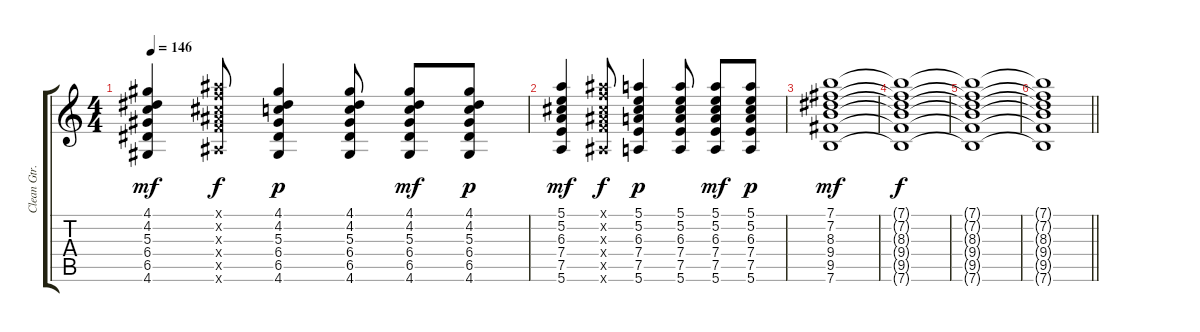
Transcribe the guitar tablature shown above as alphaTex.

\track ("Clean Gtr." "Clean Gtr.") {instrument electricguitarclean}
\staff {score tabs}
\tuning (E4 B3 G3 D3 A2 E2) {hide}
\ts (4 4)
\tempo 146
\clef g2
\ks c
(4.1 4.2 5.3 6.4 6.5 4.6).4{dy mf} (6.1{x} 6.2{x} 6.3{x} 8.4{x} 8.5{x} 6.6{x}).8{dy f} (4.1 4.2 5.3 6.4 6.5 4.6).4{dy p} (4.1 4.2 5.3 6.4 6.5 4.6).8 (4.1 4.2 5.3 6.4 6.5 4.6).8{dy mf} (4.1 4.2 5.3 6.4 6.5 4.6).8{dy p} |
(5.1 5.2 6.3 7.4 7.5 5.6).4{dy mf} (6.1{x} 6.2{x} 6.3{x} 8.4{x} 8.5{x} 6.6{x}).8{dy f} (5.1 5.2 6.3 7.4 7.5 5.6).4{dy p} (5.1 5.2 6.3 7.4 7.5 5.6).8 (5.1 5.2 6.3 7.4 7.5 5.6).8{dy mf} (5.1 5.2 6.3 7.4 7.5 5.6).8{dy p} |
(7.1 7.2 8.3 9.4 9.5 7.6).1{dy mf} |
(7.1{t} 7.2{t} 8.3{t} 9.4{t} 9.5{t} 7.6{t}).1{dy f} |
(7.1{t} 7.2{t} 8.3{t} 9.4{t} 9.5{t} 7.6{t}).1 |
\barLineRight lightlight
(7.1{t} 7.2{t} 8.3{t} 9.4{t} 9.5{t} 7.6{t}).1
